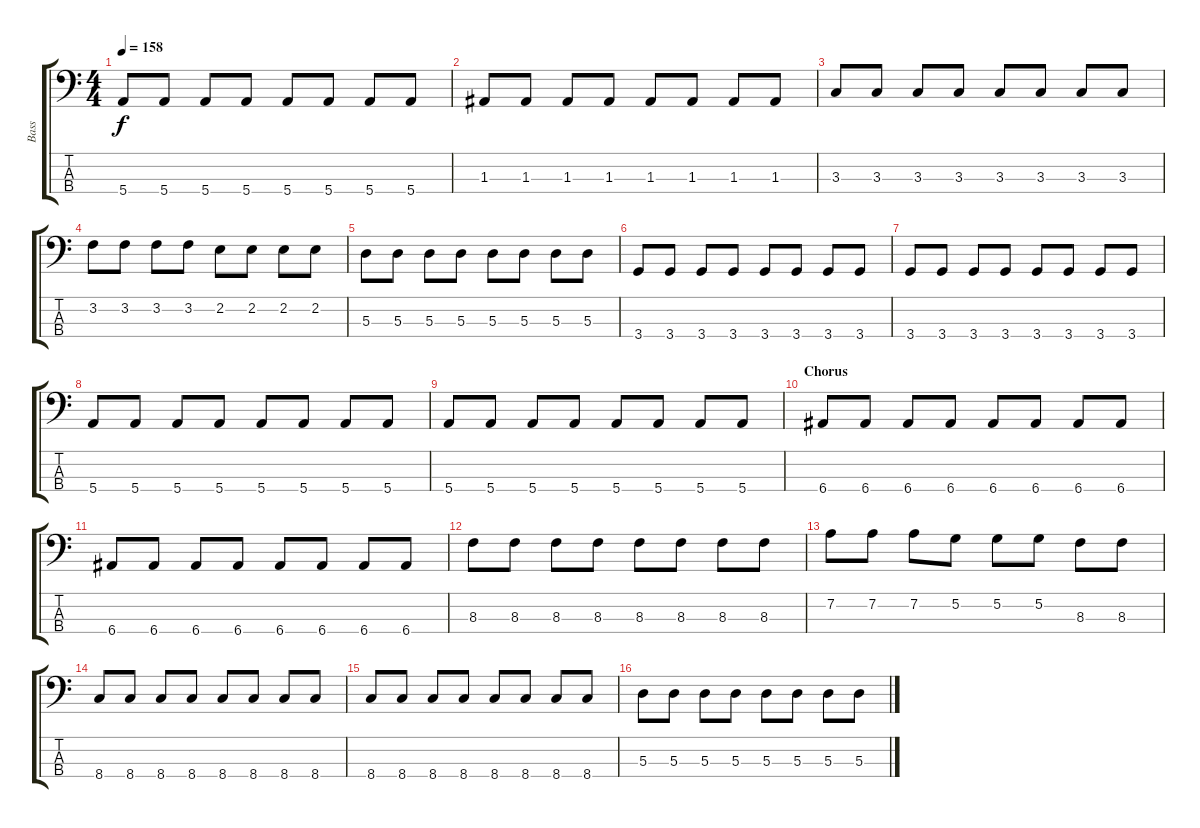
\track ("Bass" "Bass") {instrument electricbassfinger}
\staff {score tabs}
\tuning (G2 D2 A1 E1) {hide}
\ts (4 4)
\tempo 158
\clef f4
\ks c
5.4.8{dy f} 5.4.8 5.4.8 5.4.8 5.4.8 5.4.8 5.4.8 5.4.8 |
1.3.8 1.3.8 1.3.8 1.3.8 1.3.8 1.3.8 1.3.8 1.3.8 |
3.3.8 3.3.8 3.3.8 3.3.8 3.3.8 3.3.8 3.3.8 3.3.8 |
3.2.8 3.2.8 3.2.8 3.2.8 2.2.8 2.2.8 2.2.8 2.2.8 |
5.3.8 5.3.8 5.3.8 5.3.8 5.3.8 5.3.8 5.3.8 5.3.8 |
3.4.8 3.4.8 3.4.8 3.4.8 3.4.8 3.4.8 3.4.8 3.4.8 |
3.4.8 3.4.8 3.4.8 3.4.8 3.4.8 3.4.8 3.4.8 3.4.8 |
5.4.8 5.4.8 5.4.8 5.4.8 5.4.8 5.4.8 5.4.8 5.4.8 |
5.4.8 5.4.8 5.4.8 5.4.8 5.4.8 5.4.8 5.4.8 5.4.8 |
\section ("" "Chorus")
6.4.8 6.4.8 6.4.8 6.4.8 6.4.8 6.4.8 6.4.8 6.4.8 |
6.4.8 6.4.8 6.4.8 6.4.8 6.4.8 6.4.8 6.4.8 6.4.8 |
8.3.8 8.3.8 8.3.8 8.3.8 8.3.8 8.3.8 8.3.8 8.3.8 |
7.2.8 7.2.8 7.2.8 5.2.8 5.2.8 5.2.8 8.3.8 8.3.8 |
8.4.8 8.4.8 8.4.8 8.4.8 8.4.8 8.4.8 8.4.8 8.4.8 |
8.4.8 8.4.8 8.4.8 8.4.8 8.4.8 8.4.8 8.4.8 8.4.8 |
5.3.8 5.3.8 5.3.8 5.3.8 5.3.8 5.3.8 5.3.8 5.3.8
